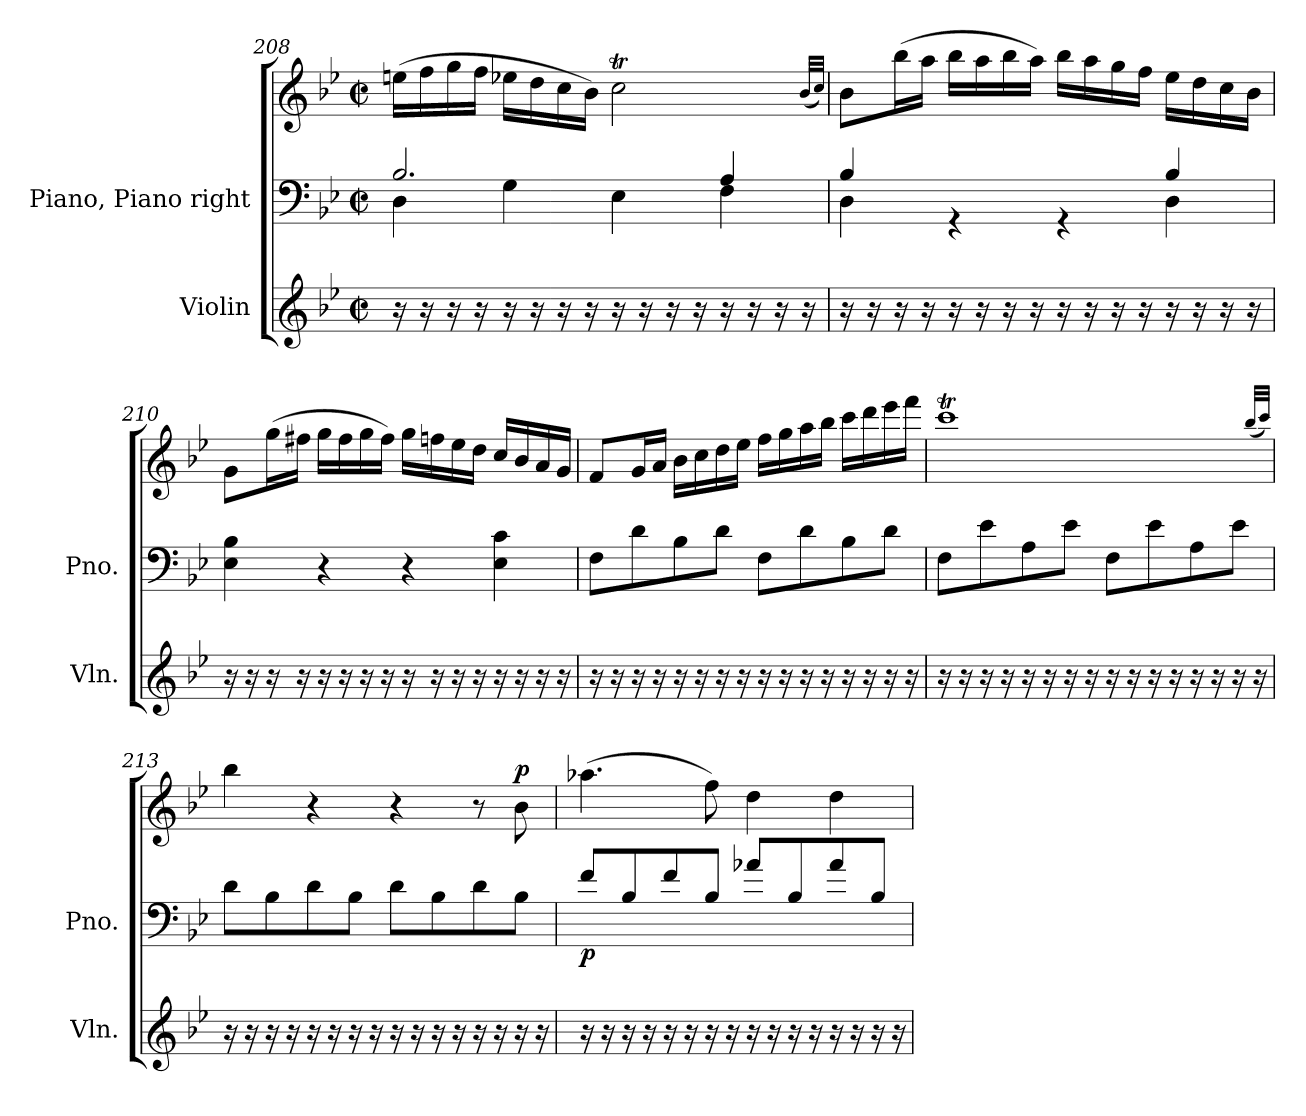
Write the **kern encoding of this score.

**kern	**kern	**kern	**dynam
*part2	*part1	*part1	*part1
*staff3	*staff2	*staff1	*staff1/2
*I"Violin	*I"Piano, Piano right	*	*
*I'Vln.	*I'Pno.	*	*
*clefG2	*clefF4	*clefG2	*
*k[b-e-]	*k[b-e-]	*k[b-e-]	*
*M2/2	*M2/2	*M2/2	*
*met(c|)	*met(c|)	*met(c|)	*
=208	=208	=208	=208
*	*^	*	*
16r	2.B-/	4D\	(>16een\LL	.
16r	.	.	16ff\	.
16r	.	.	16gg\	.
16r	.	.	16ff\JJ	.
16r	.	4G\	16ee-X\LL	.
16r	.	.	16dd\	.
16r	.	.	16cc\	.
16r	.	.	16b-\JJ)	.
16r	.	4E-\	2ccT\	.
16r	.	.	.	.
16r	.	.	.	.
16r	.	.	.	.
16r	4A/	4F\	.	.
16r	.	.	.	.
16r	.	.	.	.
16r	.	.	.	.
.	.	.	(<32qb-/LLL	.
.	.	.	32qcc/JJJ)	.
!!LO:PB:g=z
=209	=209	=209	=209	=209
16r	4B-/	4D\	8b-\L	.
16r	.	.	.	.
16r	.	.	(>16bb-\L	.
16r	.	.	16aa\JJ	.
16r	4rGG	2ryy	16bb-\LL	.
16r	.	.	16aa\	.
16r	.	.	16bb-\	.
16r	.	.	16aa\JJ)	.
16r	4rGG	.	16bb-\LL	.
16r	.	.	16aa\	.
16r	.	.	16gg\	.
16r	.	.	16ff\JJ	.
16r	4B-/	4D\	16ee-\LL	.
16r	.	.	16dd\	.
16r	.	.	16cc\	.
16r	.	.	16b-\JJ	.
*	*v	*v	*	*
=210	=210	=210	=210
16r	4E-\ 4B-\	8g\L	.
16r	.	.	.
16r	.	(>16gg\L	.
16r	.	16ff#X\JJ	.
16r	4r	16gg\LL	.
16r	.	16ff#\	.
16r	.	16gg\	.
16r	.	16ff#\JJ)	.
16r	4r	16gg\LL	.
16r	.	16ffn\	.
16r	.	16ee-\	.
16r	.	16dd\JJ	.
16r	4E-\ 4c\	16cc/LL	.
16r	.	16b-/	.
16r	.	16a/	.
16r	.	16g/JJ	.
!!LO:LB:g=z
=211	=211	=211	=211
16r	8F\L	8f/L	.
16r	.	.	.
16r	8d\	16g/L	.
16r	.	16a/JJ	.
16r	8B-\	16b-\LL	.
16r	.	16cc\	.
16r	8d\J	16dd\	.
16r	.	16ee-\JJ	.
16r	8F\L	16ff\LL	.
16r	.	16gg\	.
16r	8d\	16aa\	.
16r	.	16bb-\JJ	.
16r	8B-\	16ccc\LL	.
16r	.	16ddd\	.
16r	8d\J	16eee-\	.
16r	.	16fff\JJ	.
=212	=212	=212	=212
16r	8F\L	1cccT	.
16r	.	.	.
16r	8e-\	.	.
16r	.	.	.
16r	8A\	.	.
16r	.	.	.
16r	8e-\J	.	.
16r	.	.	.
16r	8F\L	.	.
16r	.	.	.
16r	8e-\	.	.
16r	.	.	.
16r	8A\	.	.
16r	.	.	.
16r	8e-\J	.	.
16r	.	.	.
.	.	(<32qbb-/LLL	.
.	.	32qccc/JJJ)	.
!!LO:LB:g=z
=213	=213	=213	=213
16r	8d\L	4bb-\	.
16r	.	.	.
16r	8B-\	.	.
16r	.	.	.
16r	8d\	4r	.
16r	.	.	.
16r	8B-\J	.	.
16r	.	.	.
16r	8d\L	4r	.
16r	.	.	.
16r	8B-\	.	.
16r	.	.	.
16r	8d\	8r	.
16r	.	.	.
!	!	!	!LO:DY:a
16r	8B-\J	8b-\	p
16r	.	.	.
=214	=214	=214	=214
!	!	!	!LO:DY:b=2
16r	8f/L	(>4.aa-X\	p
16r	.	.	.
16r	8B-/	.	.
16r	.	.	.
16r	8f/	.	.
16r	.	.	.
16r	8B-/J	8ff\)	.
16r	.	.	.
16r	8a-X/L	4dd\	.
16r	.	.	.
16r	8B-/	.	.
16r	.	.	.
16r	8a-/	4dd\	.
16r	.	.	.
16r	8B-/J	.	.
16r	.	.	.
=	=	=	=
*-	*-	*-	*-
